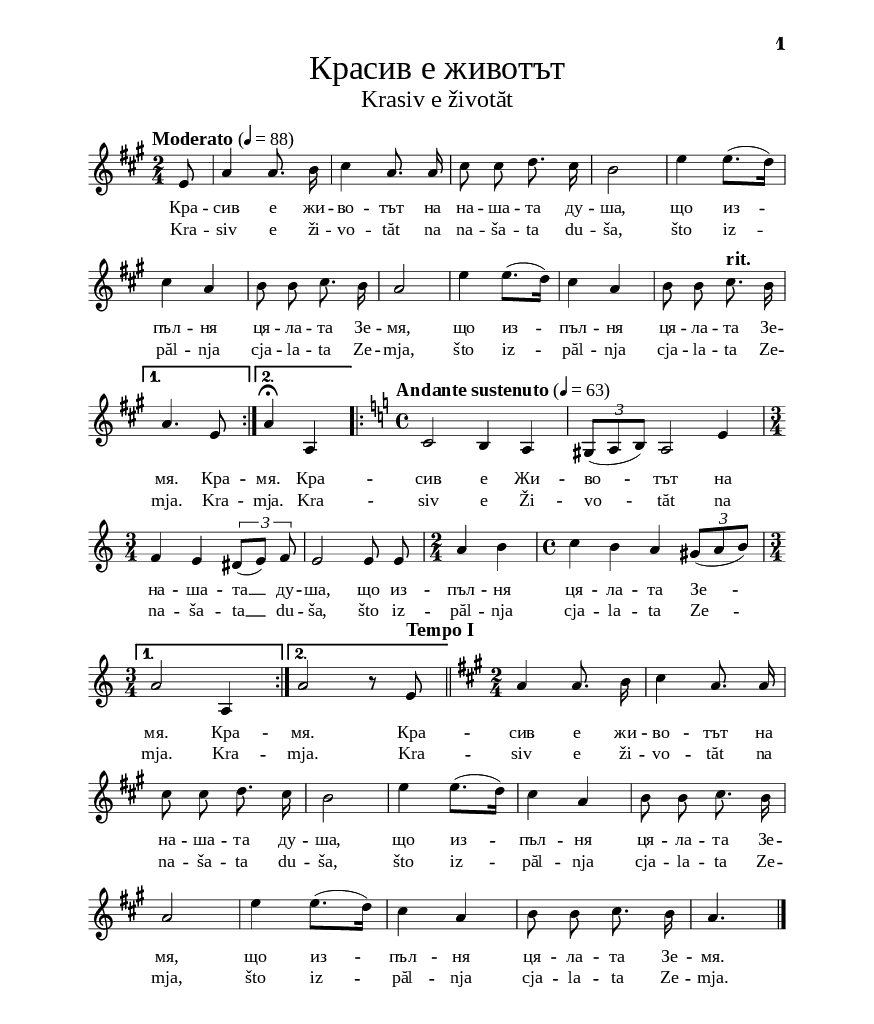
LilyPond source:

\version "2.24.2"

% include paper part and global functions
\include "include/globals.ily"

\bookpart {
  \label #'ref103
  \tocItem \markup "Красив е животът – Krasiv e životăt"
  \include "include/bookpart-paper.ily"
  \score {
    \include "include/score-layout.ily"


    \new Voice \absolute{

      \clef treble
      \key a \major
      \time 2/4
      \tempoFunc "Moderato" 4 "88"
      \autoBeamOff

      \partial 8

      \repeat volta 2 {
        e'8 | a'4 a'8. b'16 | cis''4 a'8. a'16 | cis''8 cis''8 d''8. cis''16 | b'2 | e''4 e''8. ( [ d''16 ] ) \break |

        cis''4 a' | b'8 b' cis''8. b'16 | a'2 | e''4 e''8. ( [ d''16 ] ) | cis''4 a' |  b'8 b' \tempo "rit." cis''8. b'16 | \break
      }
      \alternative {
        {  a'4. e'8 | }
        {  a'4\fermata a4 \tempoFunc "Andante sustenuto" 4 "63" }
      }

      \key a \minor \time 4/4 \repeat volta 2 {
        c'2 b4 a |  \tuplet 3/2 { gis8 [ ( a b ) ] } a2 e'4 | \break

        \time 3/4 f'4 e' \tuplet 3/2 { dis'8 [ ( e' )  ] f' } | e'2 e'8 e'8 | \time 2/4 a'4 b'4 | \time 4/4 c''4 b' a' \tuplet 3/2 { gis'8 [ ( a' b' ) ] } | \break
        \time 3/4
      }


      \alternative {
        {  a'2 a4 | }
        {
          a'2 r8  \tempo "Tempo I"
          e'8 \bar "||"
        }
      }

      \time 2/4 \key a \major a'4 a'8. b'16 | cis''4 a'8. a'16 | \break

      cis''8 cis''8 d''8. cis''16 | b'2 |e''4  e''8. [ ( d''16 ) ] | cis''4 a'4 | b'8 b' cis''8. b'16 | \break

      a'2 | e''4 e''8. [ ( d''16 ) ]  | cis''4 a' | b'8 b' cis''8. b'16 | a'4. \bar "|."

    }

    \addlyrics {
      Кра -- сив е жи -- во -- тът на на -- ша -- та ду -- ша,

      що из -- пъл -- ня ця -- ла -- та Зе -- мя,

      що из -- пъл -- ня ця -- ла -- та Зе -- мя. Кра -- мя.

      Кра -- сив е Жи -- во -- тът на на -- ша -- та __ ду -- ша,

      що из -- пъл -- ня ця -- ла -- та Зе -- мя. Кра -- мя.

      Кра -- сив е жи -- во -- тът на на -- ша -- та ду -- ша,

      що из -- пъл -- ня ця -- ла -- та Зе -- мя,

      що из -- пъл -- ня ця -- ла -- та Зе -- мя.
    }
    \addlyrics {
      Kra -- siv e ži -- vo -- tăt na na -- ša -- ta du -- ša,

      što iz -- păl -- nja cja -- la -- ta Ze -- mja,

      što iz -- păl -- nja cja -- la -- ta Ze -- mja. Kra -- mja.

      Kra -- siv e Ži -- vo -- tăt na na -- ša -- ta __ du -- ša,

      što iz -- păl -- nja cja -- la -- ta Ze -- mja. Kra -- mja.

      Kra -- siv e ži -- vo -- tăt na na -- ša -- ta du -- ša,

      što iz -- păl -- nja cja -- la -- ta Ze -- mja,

      što iz -- păl -- nja cja -- la -- ta Ze -- mja.
    }


    \header {
      title = \titleFunc "Красив е животът" "Krasiv e životăt"
    }

    \midi{}

  } % score

  \pageBreak
  \version "2.24.3"

\markup \fill-line { \fontsize #deTitleFontSize "Schön ist das Leben" }
\markup \null
\markup \null
\markup \abs-fontsize #10 {
  \hspace #15
  \override #`(baseline-skip . ,deCoupletBaselineSkip)

  \column { 
    \line { " "Schön ist das Leben unserer Seele, was die ganze Erde erfüllt. }

    \line { " "Schön ist das Leben unserer Seele, was die ganze Erde erfüllt. }

    \line { " "Schön ist das Leben unserer Seele, das die ganze Erde erfüllt,  }
    \line { " "das die ganze Erde erfüllt.  }


  }


}


} % bookpart
